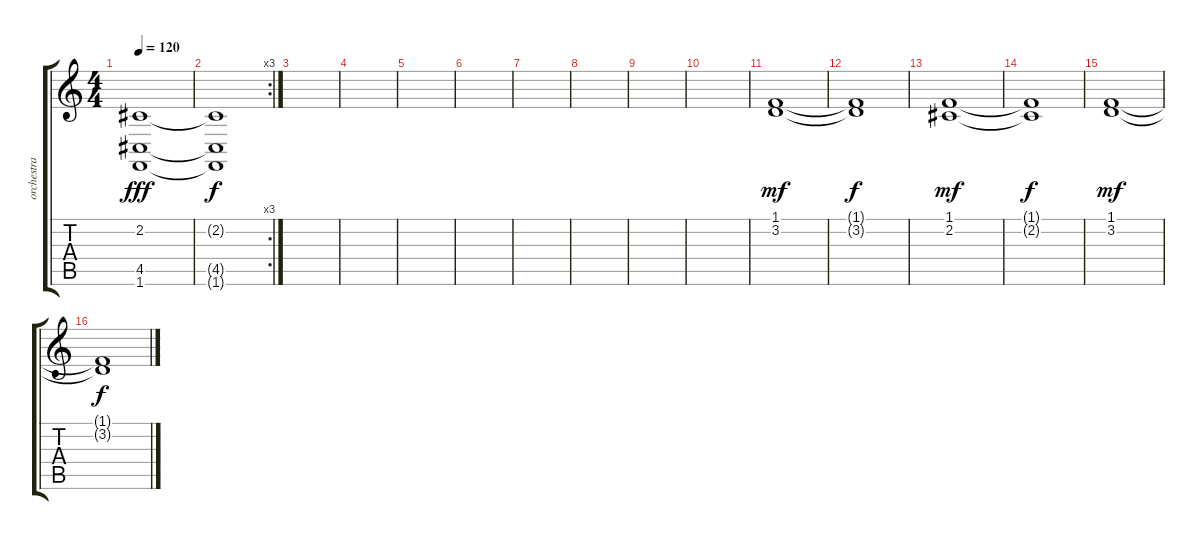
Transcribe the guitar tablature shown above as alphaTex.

\track ("orchestra" "orchestra") {instrument stringensemble1}
\staff {score tabs}
\tuning (E4 B3 G3 D3 A2 E2) {hide}
\ts (4 4)
\tempo 120
\clef g2
\ks c
(2.2 4.5 1.6).1{dy fff} |
\rc 3
(2.2{t} 4.5{t} 1.6{t}).1{dy f} |
|
|
|
|
|
|
|
|
(1.1 3.2).1{dy mf} |
(1.1{t} 3.2{t}).1{dy f} |
(1.1 2.2).1{dy mf} |
(1.1{t} 2.2{t}).1{dy f} |
(1.1 3.2).1{dy mf} |
(1.1{t} 3.2{t}).1{dy f}
